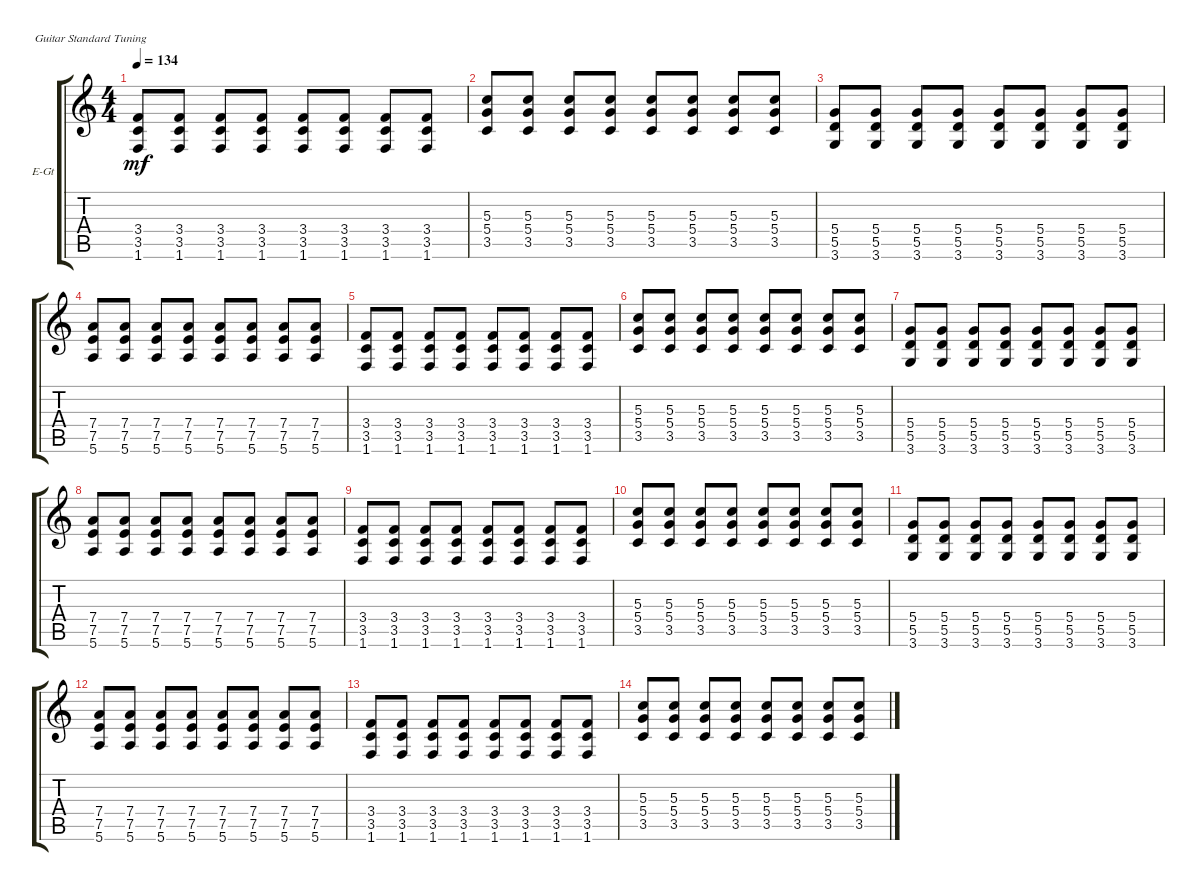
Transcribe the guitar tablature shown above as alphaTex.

\defaultSystemsLayout 4
\bracketExtendMode groupsimilarinstruments
\firstSystemTrackNameOrientation horizontal
\otherSystemsTrackNameOrientation horizontal
\track ("Main guitar" "E-Gt") {instrument distortionguitar}
\staff {score tabs}
\tuning (E4 B3 G3 D3 A2 E2)
\ts (4 4)
\tempo 134
\clef g2
\ks c
(1.6 3.5 3.4).8{dy mf} (1.6 3.5 3.4).8 (1.6 3.5 3.4).8 (1.6 3.5 3.4).8 (1.6 3.5 3.4).8 (1.6 3.5 3.4).8 (1.6 3.5 3.4).8 (1.6 3.5 3.4).8 |
(3.5 5.4 5.3).8 (3.5 5.4 5.3).8 (3.5 5.4 5.3).8 (3.5 5.4 5.3).8 (3.5 5.4 5.3).8 (3.5 5.4 5.3).8 (3.5 5.4 5.3).8 (3.5 5.4 5.3).8 |
(3.6 5.5 5.4).8 (3.6 5.5 5.4).8 (3.6 5.5 5.4).8 (3.6 5.5 5.4).8 (3.6 5.5 5.4).8 (3.6 5.5 5.4).8 (3.6 5.5 5.4).8 (3.6 5.5 5.4).8 |
(5.6 7.5 7.4).8 (5.6 7.5 7.4).8 (5.6 7.5 7.4).8 (5.6 7.5 7.4).8 (5.6 7.5 7.4).8 (5.6 7.5 7.4).8 (5.6 7.5 7.4).8 (5.6 7.5 7.4).8 |
(1.6 3.5 3.4).8 (1.6 3.5 3.4).8 (1.6 3.5 3.4).8 (1.6 3.5 3.4).8 (1.6 3.5 3.4).8 (1.6 3.5 3.4).8 (1.6 3.5 3.4).8 (1.6 3.5 3.4).8 |
(3.5 5.4 5.3).8 (3.5 5.4 5.3).8 (3.5 5.4 5.3).8 (3.5 5.4 5.3).8 (3.5 5.4 5.3).8 (3.5 5.4 5.3).8 (3.5 5.4 5.3).8 (3.5 5.4 5.3).8 |
(3.6 5.5 5.4).8 (3.6 5.5 5.4).8 (3.6 5.5 5.4).8 (3.6 5.5 5.4).8 (3.6 5.5 5.4).8 (3.6 5.5 5.4).8 (3.6 5.5 5.4).8 (3.6 5.5 5.4).8 |
(5.6 7.5 7.4).8 (5.6 7.5 7.4).8 (5.6 7.5 7.4).8 (5.6 7.5 7.4).8 (5.6 7.5 7.4).8 (5.6 7.5 7.4).8 (5.6 7.5 7.4).8 (5.6 7.5 7.4).8 |
(1.6 3.5 3.4).8 (1.6 3.5 3.4).8 (1.6 3.5 3.4).8 (1.6 3.5 3.4).8 (1.6 3.5 3.4).8 (1.6 3.5 3.4).8 (1.6 3.5 3.4).8 (1.6 3.5 3.4).8 |
(3.5 5.4 5.3).8 (3.5 5.4 5.3).8 (3.5 5.4 5.3).8 (3.5 5.4 5.3).8 (3.5 5.4 5.3).8 (3.5 5.4 5.3).8 (3.5 5.4 5.3).8 (3.5 5.4 5.3).8 |
(3.6 5.5 5.4).8 (3.6 5.5 5.4).8 (3.6 5.5 5.4).8 (3.6 5.5 5.4).8 (3.6 5.5 5.4).8 (3.6 5.5 5.4).8 (3.6 5.5 5.4).8 (3.6 5.5 5.4).8 |
(5.6 7.5 7.4).8 (5.6 7.5 7.4).8 (5.6 7.5 7.4).8 (5.6 7.5 7.4).8 (5.6 7.5 7.4).8 (5.6 7.5 7.4).8 (5.6 7.5 7.4).8 (5.6 7.5 7.4).8 |
(1.6 3.5 3.4).8 (1.6 3.5 3.4).8 (1.6 3.5 3.4).8 (1.6 3.5 3.4).8 (1.6 3.5 3.4).8 (1.6 3.5 3.4).8 (1.6 3.5 3.4).8 (1.6 3.5 3.4).8 |
(3.5 5.4 5.3).8 (3.5 5.4 5.3).8 (3.5 5.4 5.3).8 (3.5 5.4 5.3).8 (3.5 5.4 5.3).8 (3.5 5.4 5.3).8 (3.5 5.4 5.3).8 (3.5 5.4 5.3).8
